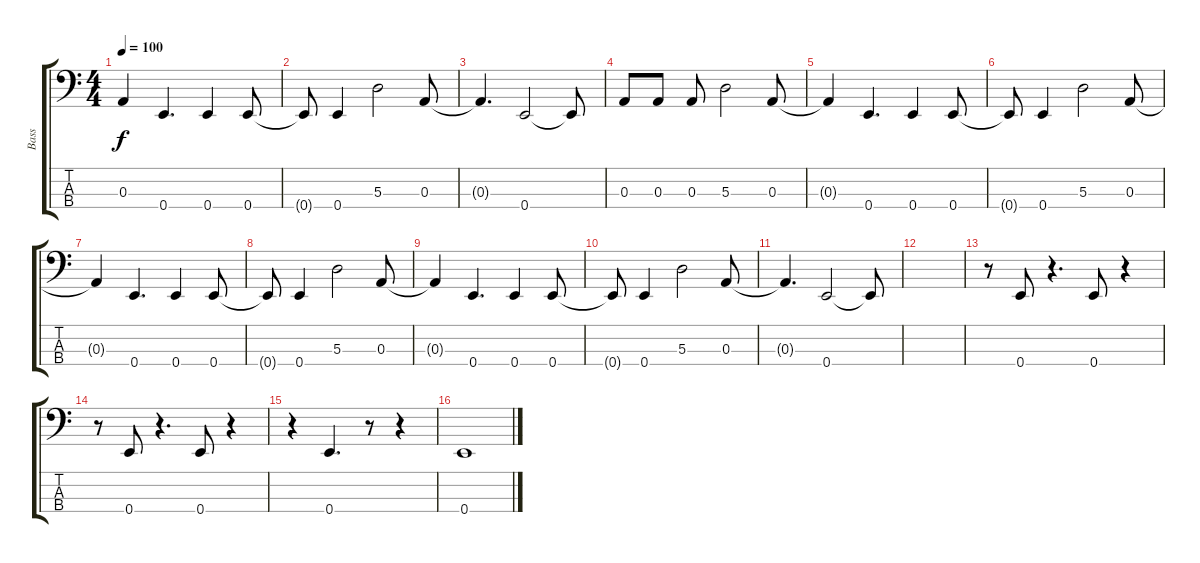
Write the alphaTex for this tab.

\track ("Bass" "Bass") {instrument electricbassfinger}
\staff {score tabs}
\tuning (G2 D2 A1 E1) {hide}
\ts (4 4)
\tempo 100
\clef f4
\ks c
0.3{t}.4{dy f} 0.4.4{d} 0.4.4 0.4.8 |
0.4{t}.8 0.4.4 5.3.2 0.3.8 |
0.3{t}.4{d} 0.4.2 0.4{t}.8 |
0.3.8 0.3.8 0.3.8 5.3.2 0.3.8 |
0.3{t}.4 0.4.4{d} 0.4.4 0.4.8 |
0.4{t}.8 0.4.4 5.3.2 0.3.8 |
0.3{t}.4 0.4.4{d} 0.4.4 0.4.8 |
0.4{t}.8 0.4.4 5.3.2 0.3.8 |
0.3{t}.4 0.4.4{d} 0.4.4 0.4.8 |
0.4{t}.8 0.4.4 5.3.2 0.3.8 |
0.3{t}.4{d} 0.4.2 0.4{t}.8 |
|
r.8 0.4.8 r.4{d} 0.4.8 r.4 |
r.8 0.4.8 r.4{d} 0.4.8 r.4 |
r.4 0.4.4{d} r.8 r.4 |
0.4.1
